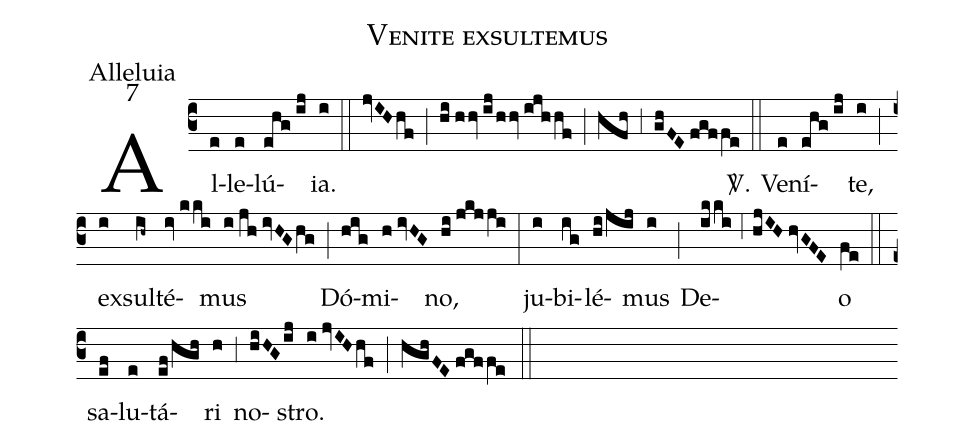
name:Venite exsultemus;
office-part:Alleluia;
mode:7;
%%
(c3) Al(e)le(e)lú(ehg//ij)ia.(i) (::) (jvIHhf) (;) (hi//hhv//ij/hhv//ijhhf) (;) (hfh) (;3) (ghFE//fgffe) <sp>V/</sp>.(::) Ve(e)ní(ehg//ij)te,(i) (;) ex(i)sul(ih~)té(iv//kki)mus(i//jh//ivHG/hg) (;) Dó(hig)mi(h//ivHG)no,(hi//jkjji) (:) ju(i)bi(ig)lé(hi/jij)mus(i) (;) De(ikki;6hjIH//hvGFE)o(fe) (::) sa(ef)lu(e)tá(ef/hgh)ri(h) (;3) no(hiHG/ij)stro.(i//jvIH/hf) (;) (hghFE//fgffe) (::)
